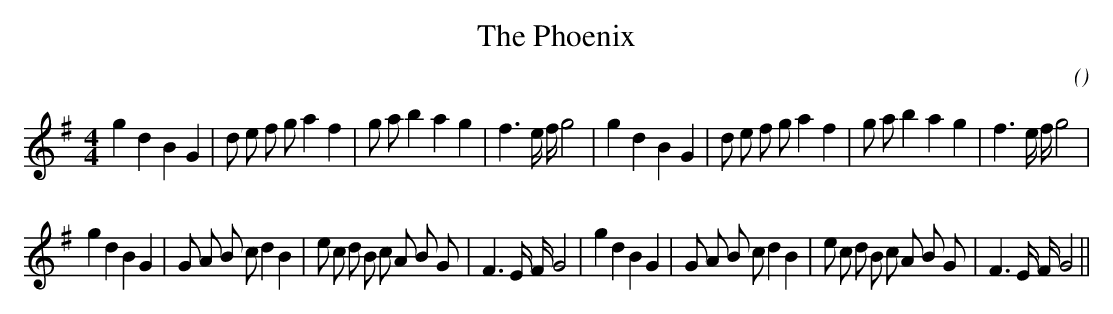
X:1
T: The Phoenix
C:
O:
M:4/4
K:G
K:G
M:4/4
L:1/16
g4 d4 B4 G4 |d2 e2 f2 g2 a4 f4 |g2 a2 b4 a4 g4 |f6 e f g8 |g4 d4 B4 G4 |d2 e2 f2 g2 a4 f4 |g2 a2 b4 a4 g4 |f6 e f g8 |
g4 d4 B4 G4 |G2 A2 B2 c2 d4 B4 |e2 c2 d2 B2 c2 A2 B2 G2 |F6 E F G8 |g4 d4 B4 G4 |G2 A2 B2 c2 d4 B4 |e2 c2 d2 B2 c2 A2 B2 G2 |F6 E F G8 ||
